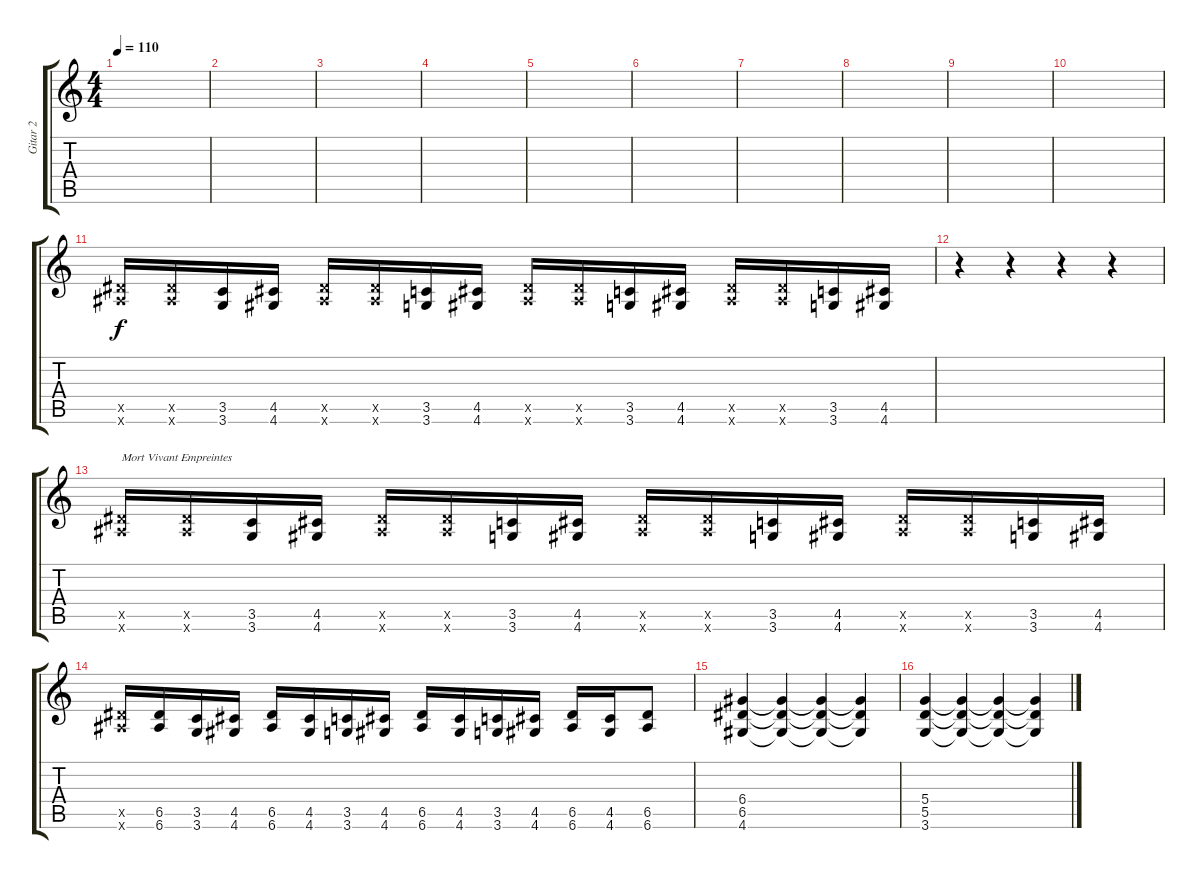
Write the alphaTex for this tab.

\track ("Gitar 2" "Gitar 2") {instrument distortionguitar}
\staff {score tabs}
\tuning (E4 B3 G3 D3 A2 E2) {hide}
\ts (4 4)
\tempo 110
\clef g2
\ks c
|
|
|
|
|
|
|
|
|
|
(6.5{x} 6.6{x}).16 (6.5{x} 6.6{x}).16 (3.5 3.6).16 (4.5 4.6).16 (6.5{x} 6.6{x}).16 (6.5{x} 6.6{x}).16 (3.5 3.6).16 (4.5 4.6).16 (6.5{x} 6.6{x}).16 (6.5{x} 6.6{x}).16 (3.5 3.6).16 (4.5 4.6).16 (6.5{x} 6.6{x}).16 (6.5{x} 6.6{x}).16 (3.5 3.6).16 (4.5 4.6).16 |
r.4 r.4 r.4 r.4 |
(6.5{x} 6.6{x}).16{txt "Mort Vivant Empreintes"} (6.5{x} 6.6{x}).16 (3.5 3.6).16 (4.5 4.6).16 (6.5{x} 6.6{x}).16 (6.5{x} 6.6{x}).16 (3.5 3.6).16 (4.5 4.6).16 (6.5{x} 6.6{x}).16 (6.5{x} 6.6{x}).16 (3.5 3.6).16 (4.5 4.6).16 (6.5{x} 6.6{x}).16 (6.5{x} 6.6{x}).16 (3.5 3.6).16 (4.5 4.6).16 |
(6.5{x} 6.6{x}).16 (6.5 6.6).16 (3.5 3.6).16 (4.5 4.6).16 (6.5 6.6).16 (4.5 4.6).16 (3.5 3.6).16 (4.5 4.6).16 (6.5 6.6).16 (4.5 4.6).16 (3.5 3.6).16 (4.5 4.6).16 (6.5 6.6).16 (4.5 4.6).16 (6.5 6.6).8 |
(6.4 6.5 4.6).4 (6.4{t} 6.5{t} 4.6{t}).4 (6.4{t} 6.5{t} 4.6{t}).4 (6.4{t} 6.5{t} 4.6{t}).4 |
(5.4 5.5 3.6).4 (5.4{t} 5.5{t} 3.6{t}).4 (5.4{t} 5.5{t} 3.6{t}).4 (5.4{t} 5.5{t} 3.6{t}).4
